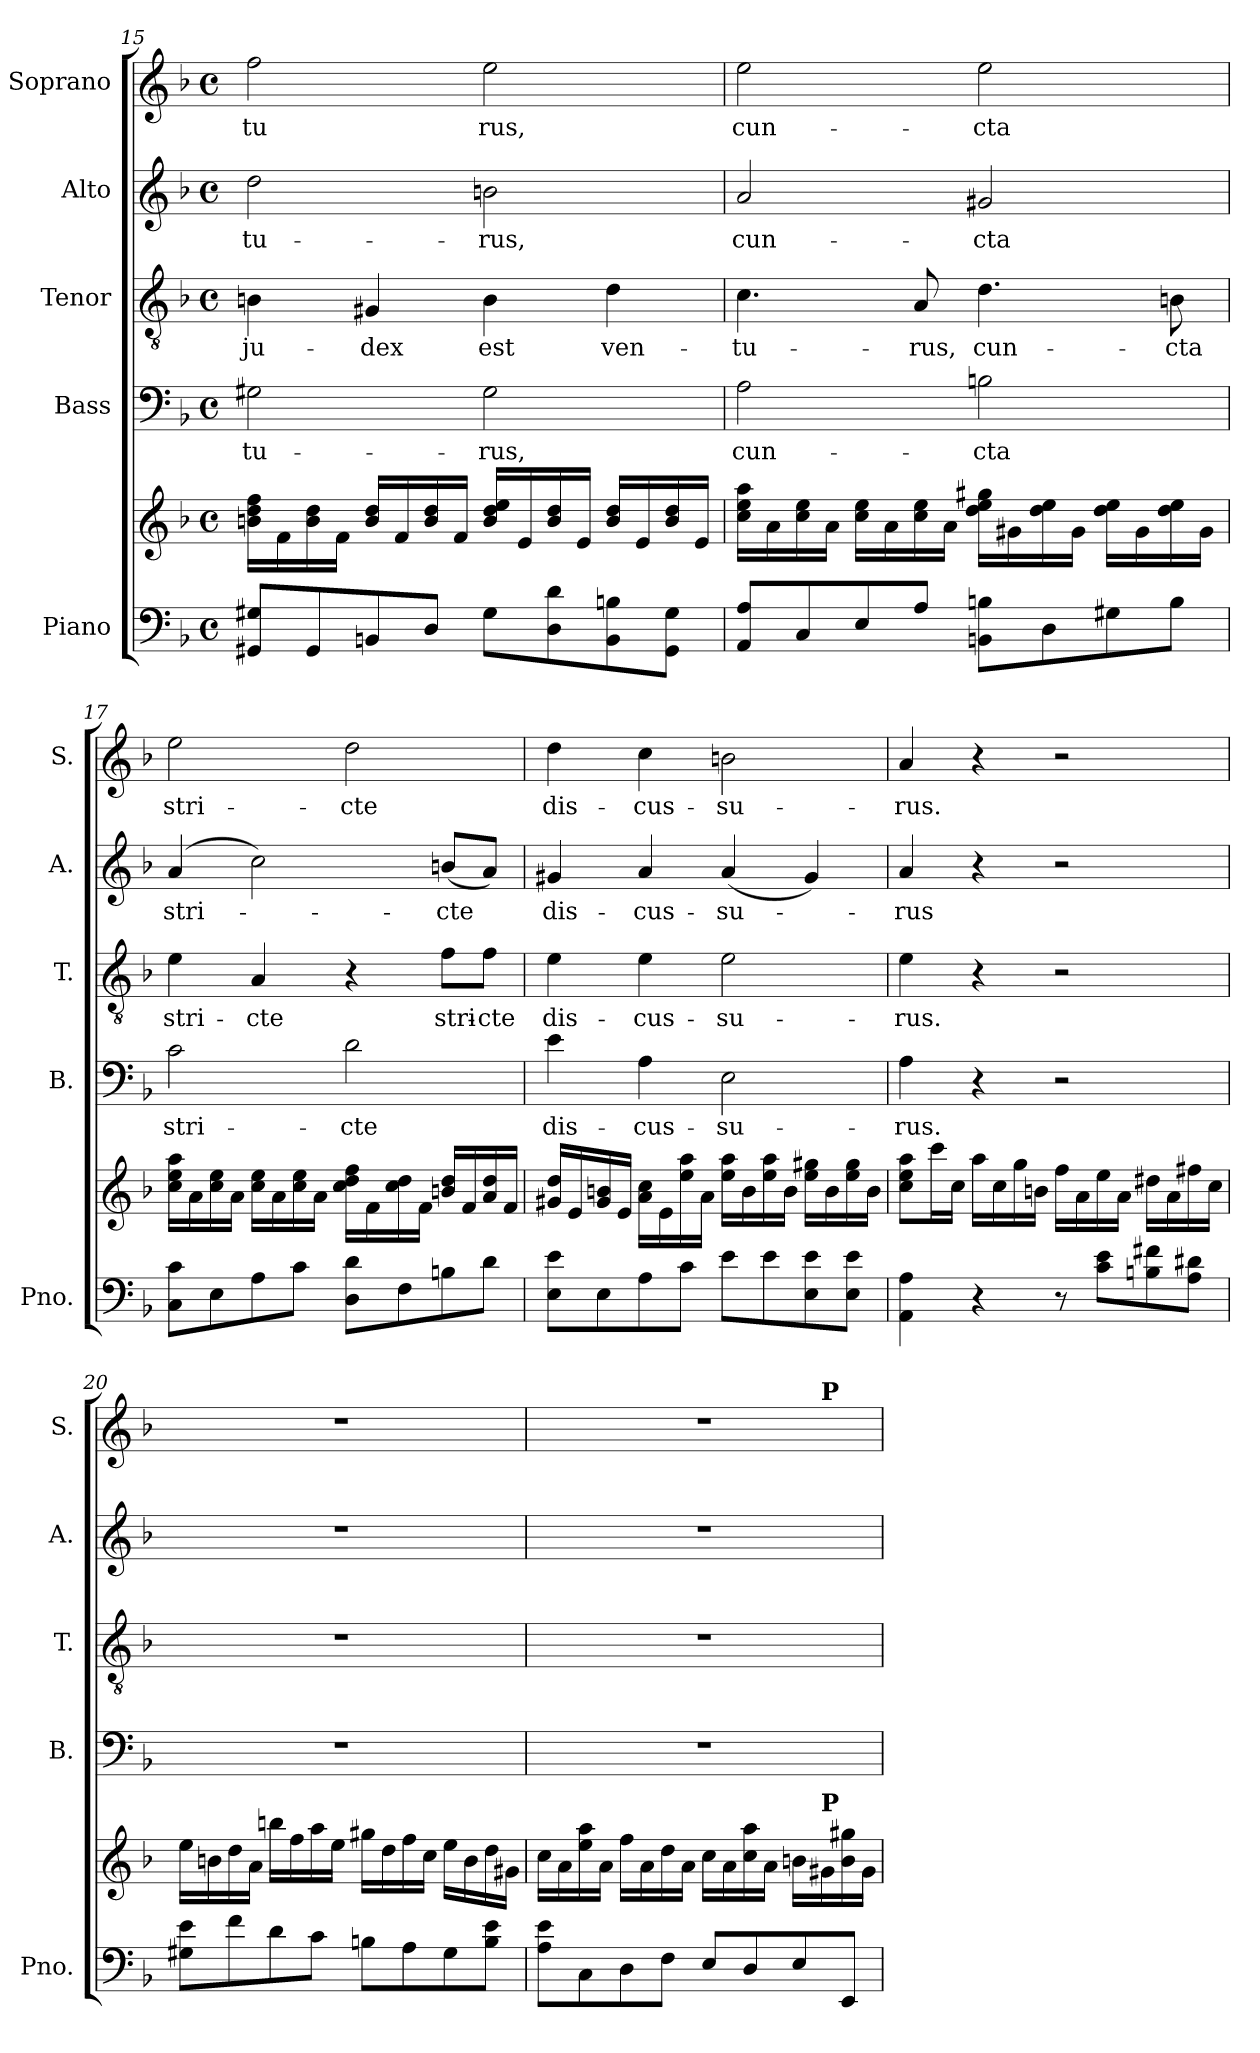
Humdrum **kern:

**kern	**kern	**kern	**text	**kern	**text	**kern	**text	**kern	**text
*part5	*part5	*part4	*part4	*part3	*part3	*part2	*part2	*part1	*part1
*staff6	*staff5	*staff4	*staff4	*staff3	*staff3	*staff2	*staff2	*staff1	*staff1
*I"Piano	*	*I"Bass	*	*I"Tenor	*	*I"Alto	*	*I"Soprano	*
*I'Pno.	*	*I'B.	*	*I'T.	*	*I'A.	*	*I'S.	*
!!LO:LB:g=z
*clefF4	*clefG2	*clefF4	*	*clefGv2	*	*clefG2	*	*clefG2	*
*k[b-]	*k[b-]	*k[b-]	*	*k[b-]	*	*k[b-]	*	*k[b-]	*
*F:	*F:	*F:	*	*F:	*	*F:	*	*F:	*
*M4/4	*M4/4	*M4/4	*	*M4/4	*	*M4/4	*	*M4/4	*
*met(c)	*met(c)	*met(c)	*	*met(c)	*	*met(c)	*	*met(c)	*
=15	=15	=15	=15	=15	=15	=15	=15	=15	=15
!	!	!	!LO:LY:b	!	!LO:LY:b	!	!LO:LY:b	!	!LO:LY:b
8GG#X/ 8G#X/L	16bn\ 16dd\ 16ff\LL	2G#X\	-tu-	4Bn\	ju-	2dd\	-tu-	2ff\	-tu
.	16f\	.	.	.	.	.	.	.	.
8GG#/	16b\ 16dd\	.	.	.	.	.	.	.	.
.	16f\JJ	.	.	.	.	.	.	.	.
!	!	!	!	!	!LO:LY:b	!	!	!	!
8BBn/	16b/ 16dd/LL	.	.	4G#X/	-dex	.	.	.	.
.	16f/	.	.	.	.	.	.	.	.
8D/J	16b/ 16dd/	.	.	.	.	.	.	.	.
.	16f/JJ	.	.	.	.	.	.	.	.
!	!	!	!LO:LY:b	!	!LO:LY:b	!	!LO:LY:b	!	!LO:LY:b
8G#\L	16b/ 16dd/ 16ee/LL	2G#\	-rus,	4B\	est	2bn\	-rus,	2ee\	rus,
.	16e/	.	.	.	.	.	.	.	.
8D\ 8d\	16b/ 16dd/	.	.	.	.	.	.	.	.
.	16e/JJ	.	.	.	.	.	.	.	.
!	!	!	!	!	!LO:LY:b	!	!	!	!
8BB\ 8Bn\	16b/ 16dd/LL	.	.	4d\	ven-	.	.	.	.
.	16e/	.	.	.	.	.	.	.	.
8GG#\ 8G#\J	16b/ 16dd/	.	.	.	.	.	.	.	.
.	16e/JJ	.	.	.	.	.	.	.	.
=16	=16	=16	=16	=16	=16	=16	=16	=16	=16
!	!	!	!LO:LY:b	!	!LO:LY:b	!	!LO:LY:b	!	!LO:LY:b
8AA/ 8A/L	16cc\ 16ee\ 16aa\LL	2A\	cun-	4.c\	-tu-	2a/	cun-	2ee\	cun-
.	16a\	.	.	.	.	.	.	.	.
8C/	16cc\ 16ee\	.	.	.	.	.	.	.	.
.	16a\JJ	.	.	.	.	.	.	.	.
8E/	16cc\ 16ee\LL	.	.	.	.	.	.	.	.
.	16a\	.	.	.	.	.	.	.	.
!	!	!	!	!	!LO:LY:b	!	!	!	!
8A/J	16cc\ 16ee\	.	.	8A/	-rus,	.	.	.	.
.	16a\JJ	.	.	.	.	.	.	.	.
!	!	!	!LO:LY:b	!	!LO:LY:b	!	!LO:LY:b	!	!LO:LY:b
8BBn\ 8Bn\L	16dd\ 16ee\ 16gg#X\LL	2Bn\	-cta	4.d\	cun-	2g#X/	-cta	2ee\	-cta
.	16g#X\	.	.	.	.	.	.	.	.
8D\	16dd\ 16ee\	.	.	.	.	.	.	.	.
.	16g#\JJ	.	.	.	.	.	.	.	.
8G#X\	16dd\ 16ee\LL	.	.	.	.	.	.	.	.
.	16g#\	.	.	.	.	.	.	.	.
!	!	!	!	!	!LO:LY:b	!	!	!	!
8B\J	16dd\ 16ee\	.	.	8Bn\	-cta	.	.	.	.
.	16g#\JJ	.	.	.	.	.	.	.	.
=17	=17	=17	=17	=17	=17	=17	=17	=17	=17
!	!	!	!LO:LY:b	!	!LO:LY:b	!	!LO:LY:b	!	!LO:LY:b
8C\ 8c\L	16cc\ 16ee\ 16aa\LL	2c\	stri-	4e\	stri-	(<4a/	stri-	2ee\	stri-
.	16a\	.	.	.	.	.	.	.	.
8E\	16cc\ 16ee\	.	.	.	.	.	.	.	.
.	16a\JJ	.	.	.	.	.	.	.	.
!	!	!	!	!	!LO:LY:b	!	!	!	!
8A\	16cc\ 16ee\LL	.	.	4A/	-cte	2cc\)	.	.	.
.	16a\	.	.	.	.	.	.	.	.
8c\J	16cc\ 16ee\	.	.	.	.	.	.	.	.
.	16a\JJ	.	.	.	.	.	.	.	.
!	!	!	!LO:LY:b	!	!	!	!	!	!LO:LY:b
8D\ 8d\L	16cc\ 16dd\ 16ff\LL	2d\	-cte	4r	.	.	.	2dd\	-cte
.	16f\	.	.	.	.	.	.	.	.
8F\	16cc\ 16dd\	.	.	.	.	.	.	.	.
.	16f\JJ	.	.	.	.	.	.	.	.
!	!	!	!	!	!LO:LY:b	!	!LO:LY:b	!	!
8Bn\	16bn/ 16dd/LL	.	.	8f\L	stri-	(<8bn/L	-cte	.	.
.	16f/	.	.	.	.	.	.	.	.
!	!	!	!	!	!LO:LY:b	!	!	!	!
8d\J	16a/ 16dd/	.	.	8f\J	-cte	8a/J)	.	.	.
.	16f/JJ	.	.	.	.	.	.	.	.
!!LO:PB:g=z
=18	=18	=18	=18	=18	=18	=18	=18	=18	=18
!	!	!	!LO:LY:b	!	!LO:LY:b	!	!LO:LY:b	!	!LO:LY:b
8E\ 8e\L	16g#X/ 16dd/LL	4e\	dis-	4e\	dis-	4g#X/	dis-	4dd\	dis-
.	16e/	.	.	.	.	.	.	.	.
8E\	16g#/ 16bn/	.	.	.	.	.	.	.	.
.	16e/JJ	.	.	.	.	.	.	.	.
!	!	!	!LO:LY:b	!	!LO:LY:b	!	!LO:LY:b	!	!LO:LY:b
8A\	16a\ 16cc\LL	4A\	-cus-	4e\	-cus-	4a/	-cus-	4cc\	-cus-
.	16e\	.	.	.	.	.	.	.	.
8c\J	16ee\ 16aa\	.	.	.	.	.	.	.	.
.	16a\JJ	.	.	.	.	.	.	.	.
!	!	!	!LO:LY:b	!	!LO:LY:b	!	!LO:LY:b	!	!LO:LY:b
8e\L	16ee\ 16aa\LL	2E\	-su-	2e\	-su-	(<4a/	-su-	2bn\	-su-
.	16b\	.	.	.	.	.	.	.	.
8e\	16ee\ 16aa\	.	.	.	.	.	.	.	.
.	16b\JJ	.	.	.	.	.	.	.	.
8E\ 8e\	16ee\ 16gg#X\LL	.	.	.	.	4g#/)	.	.	.
.	16b\	.	.	.	.	.	.	.	.
8E\ 8e\J	16ee\ 16gg#\	.	.	.	.	.	.	.	.
.	16b\JJ	.	.	.	.	.	.	.	.
=19	=19	=19	=19	=19	=19	=19	=19	=19	=19
!	!	!	!LO:LY:b	!	!LO:LY:b	!	!LO:LY:b	!	!LO:LY:b
4AA\ 4A\	8cc\ 8ee\ 8aa\L	4A\	-rus.	4e\	-rus.	4a/	-rus	4a/	-rus.
.	16ccc\L	.	.	.	.	.	.	.	.
.	16cc\JJ	.	.	.	.	.	.	.	.
4r	16aa\LL	4r	.	4r	.	4r	.	4r	.
.	16cc\	.	.	.	.	.	.	.	.
.	16gg\	.	.	.	.	.	.	.	.
.	16bn\JJ	.	.	.	.	.	.	.	.
8r	16ff\LL	2r	.	2r	.	2r	.	2r	.
.	16a\	.	.	.	.	.	.	.	.
8c\ 8e\L	16ee\	.	.	.	.	.	.	.	.
.	16a\JJ	.	.	.	.	.	.	.	.
8Bn\ 8f#X\	16dd#X\LL	.	.	.	.	.	.	.	.
.	16a\	.	.	.	.	.	.	.	.
8A\ 8d#X\J	16ff#X\	.	.	.	.	.	.	.	.
.	16cc\JJ	.	.	.	.	.	.	.	.
=20	=20	=20	=20	=20	=20	=20	=20	=20	=20
8G#X\ 8e\L	16ee\LL	1r	.	1r	.	1r	.	1r	.
.	16bn\	.	.	.	.	.	.	.	.
8f\	16dd\	.	.	.	.	.	.	.	.
.	16a\JJ	.	.	.	.	.	.	.	.
8d\	16bbn\LL	.	.	.	.	.	.	.	.
.	16ff\	.	.	.	.	.	.	.	.
8c\J	16aa\	.	.	.	.	.	.	.	.
.	16ee\JJ	.	.	.	.	.	.	.	.
8Bn\L	16gg#X\LL	.	.	.	.	.	.	.	.
.	16dd\	.	.	.	.	.	.	.	.
8A\	16ff\	.	.	.	.	.	.	.	.
.	16cc\JJ	.	.	.	.	.	.	.	.
8G#\	16ee\LL	.	.	.	.	.	.	.	.
.	16b\	.	.	.	.	.	.	.	.
8B\ 8e\J	16dd\	.	.	.	.	.	.	.	.
.	16g#X\JJ	.	.	.	.	.	.	.	.
!!LO:LB:g=z
=21	=21	=21	=21	=21	=21	=21	=21	=21	=21
*	*	*	*	*	*	*	*	*^	*
8A\ 8e\L	16cc\LL	1r	.	1r	.	1r	.	1r	2ryy	.
.	16a\	.	.	.	.	.	.	.	.	.
8C\	16ee\ 16aa\	.	.	.	.	.	.	.	.	.
.	16a\JJ	.	.	.	.	.	.	.	.	.
8D\	16ff\LL	.	.	.	.	.	.	.	.	.
.	16a\	.	.	.	.	.	.	.	.	.
8F\J	16dd\	.	.	.	.	.	.	.	.	.
.	16a\JJ	.	.	.	.	.	.	.	.	.
8E/L	16cc\LL	.	.	.	.	.	.	.	4ryy	.
.	16a\	.	.	.	.	.	.	.	.	.
8D/	16cc\ 16aa\	.	.	.	.	.	.	.	.	.
.	16a\JJ	.	.	.	.	.	.	.	.	.
8E/	16bn\LL	.	.	.	.	.	.	.	16ryy	.
!	!	!	!	!	!	!	!	!	!LO:TX:a:B:t=P	!
!	!LO:TX:a:B:t=P	!	!	!	!	!	!	!	!	!
.	16g#X\	.	.	.	.	.	.	.	8.ryy	.
8EE/J	16b\ 16gg#X\	.	.	.	.	.	.	.	.	.
.	16g#\JJ	.	.	.	.	.	.	.	.	.
*	*	*	*	*	*	*	*	*v	*v	*
=	=	=	=	=	=	=	=	=	=
*-	*-	*-	*-	*-	*-	*-	*-	*-	*-
